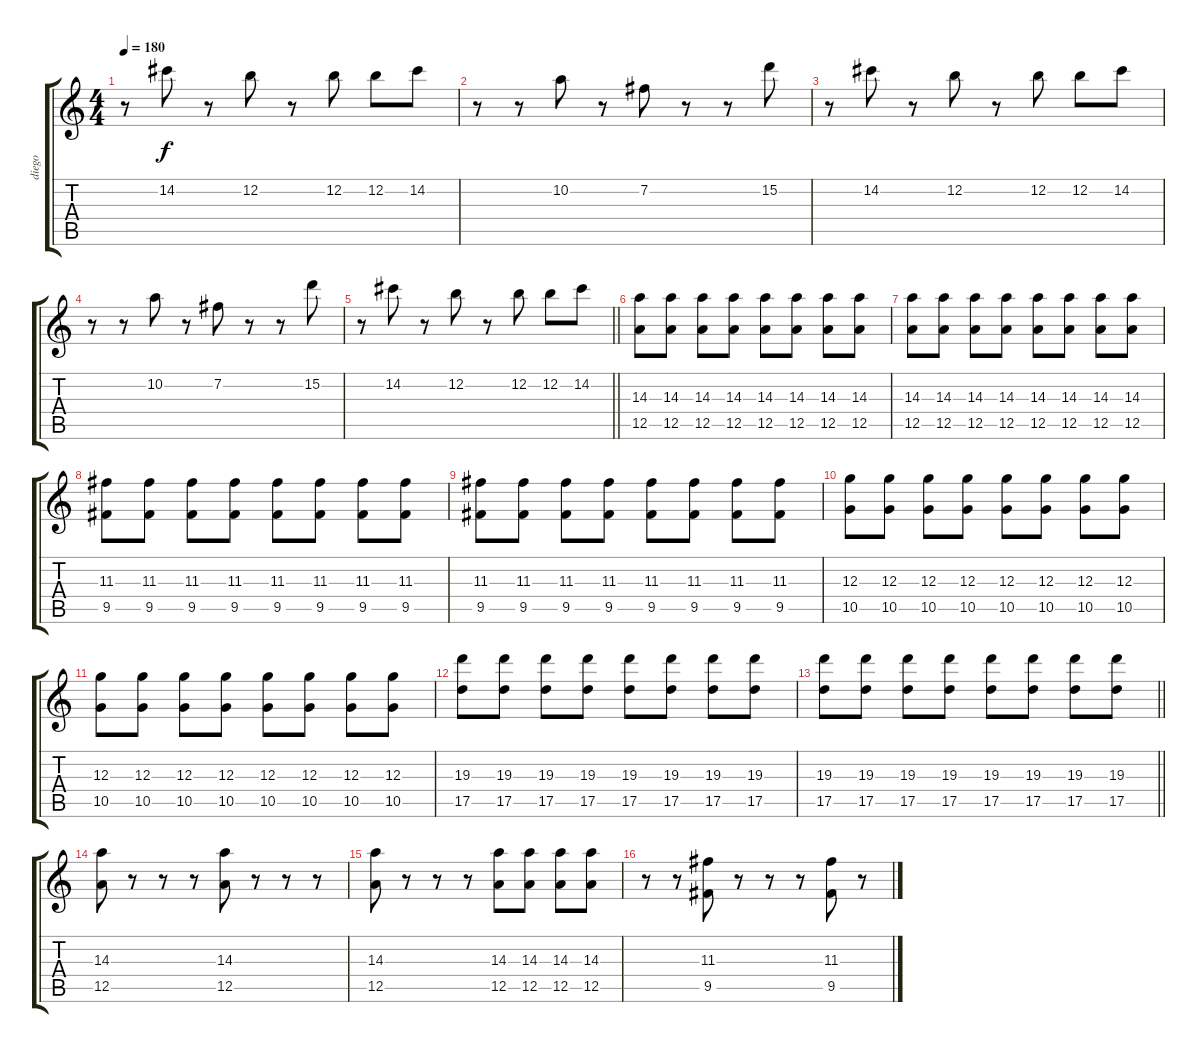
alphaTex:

\track ("diego" "diego") {instrument distortionguitar}
\staff {score tabs}
\tuning (E4 B3 G3 D3 A2 D2) {hide}
\ts (4 4)
\tempo 180
\clef g2
\ks c
r.8{dy f} 14.2.8 r.8 12.2.8 r.8 12.2.8 12.2.8 14.2.8 |
r.8 r.8 10.2.8 r.8 7.2.8 r.8 r.8 15.2.8 |
r.8 14.2.8 r.8 12.2.8 r.8 12.2.8 12.2.8 14.2.8 |
r.8 r.8 10.2.8 r.8 7.2.8 r.8 r.8 15.2.8 |
\barLineRight lightlight
r.8 14.2.8 r.8 12.2.8 r.8 12.2.8 12.2.8 14.2.8 |
(14.3 12.5).8 (14.3 12.5).8 (14.3 12.5).8 (14.3 12.5).8 (14.3 12.5).8 (14.3 12.5).8 (14.3 12.5).8 (14.3 12.5).8 |
(14.3 12.5).8 (14.3 12.5).8 (14.3 12.5).8 (14.3 12.5).8 (14.3 12.5).8 (14.3 12.5).8 (14.3 12.5).8 (14.3 12.5).8 |
(11.3 9.5).8 (11.3 9.5).8 (11.3 9.5).8 (11.3 9.5).8 (11.3 9.5).8 (11.3 9.5).8 (11.3 9.5).8 (11.3 9.5).8 |
(11.3 9.5).8 (11.3 9.5).8 (11.3 9.5).8 (11.3 9.5).8 (11.3 9.5).8 (11.3 9.5).8 (11.3 9.5).8 (11.3 9.5).8 |
(12.3 10.5).8 (12.3 10.5).8 (12.3 10.5).8 (12.3 10.5).8 (12.3 10.5).8 (12.3 10.5).8 (12.3 10.5).8 (12.3 10.5).8 |
(12.3 10.5).8 (12.3 10.5).8 (12.3 10.5).8 (12.3 10.5).8 (12.3 10.5).8 (12.3 10.5).8 (12.3 10.5).8 (12.3 10.5).8 |
(19.3 17.5).8 (19.3 17.5).8 (19.3 17.5).8 (19.3 17.5).8 (19.3 17.5).8 (19.3 17.5).8 (19.3 17.5).8 (19.3 17.5).8 |
\barLineRight lightlight
(19.3 17.5).8 (19.3 17.5).8 (19.3 17.5).8 (19.3 17.5).8 (19.3 17.5).8 (19.3 17.5).8 (19.3 17.5).8 (19.3 17.5).8 |
(14.3 12.5).8 r.8 r.8 r.8 (14.3 12.5).8 r.8 r.8 r.8 |
(14.3 12.5).8 r.8 r.8 r.8 (14.3 12.5).8 (14.3 12.5).8 (14.3 12.5).8 (14.3 12.5).8 |
r.8 r.8 (11.3 9.5).8 r.8 r.8 r.8 (11.3 9.5).8 r.8
